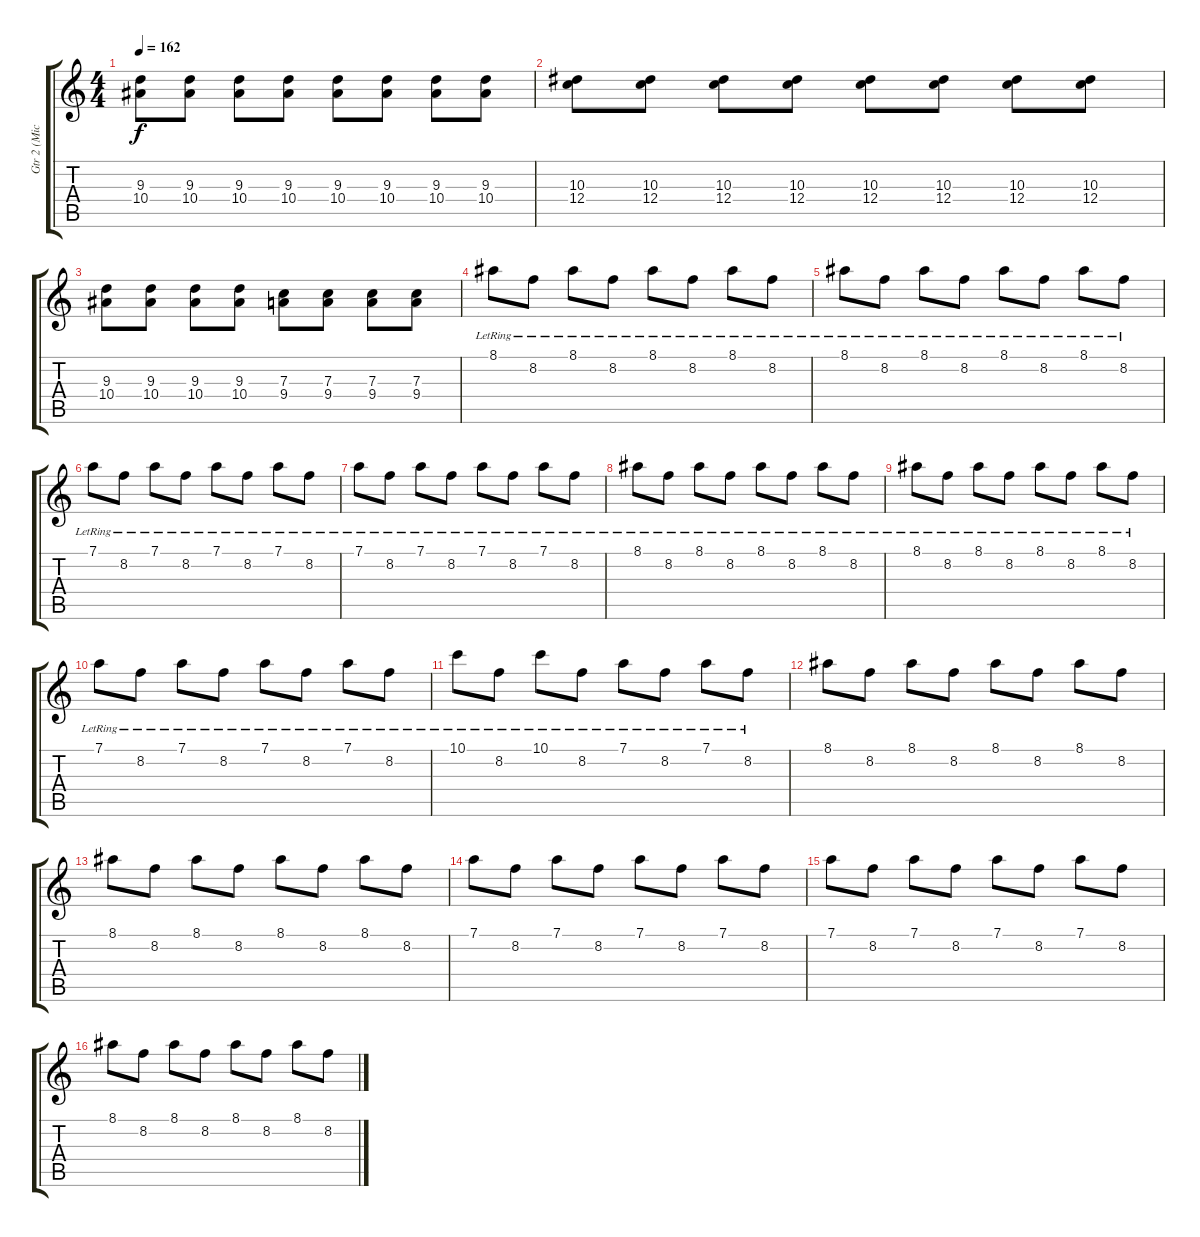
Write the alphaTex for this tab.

\track ("Gtr 2 (Michael Padget)" "Gtr 2 (Mic") {instrument acousticguitarsteel}
\staff {score tabs}
\tuning (D4 A3 F3 C3 G2 C2) {hide}
\ts (4 4)
\tempo 162
\clef g2
\ks c
(9.3 10.4).8{dy f} (9.3 10.4).8 (9.3 10.4).8 (9.3 10.4).8 (9.3 10.4).8 (9.3 10.4).8 (9.3 10.4).8 (9.3 10.4).8 |
(10.3 12.4).8 (10.3 12.4).8 (10.3 12.4).8 (10.3 12.4).8 (10.3 12.4).8 (10.3 12.4).8 (10.3 12.4).8 (10.3 12.4).8 |
(9.3 10.4).8 (9.3 10.4).8 (9.3 10.4).8 (9.3 10.4).8 (7.3 9.4).8 (7.3 9.4).8 (7.3 9.4).8 (7.3 9.4).8 |
8.1{lr}.8 8.2{lr}.8 8.1{lr}.8 8.2{lr}.8 8.1{lr}.8 8.2{lr}.8 8.1{lr}.8 8.2{lr}.8 |
8.1{lr}.8 8.2{lr}.8 8.1{lr}.8 8.2{lr}.8 8.1{lr}.8 8.2{lr}.8 8.1{lr}.8 8.2{lr}.8 |
7.1{lr}.8 8.2{lr}.8 7.1{lr}.8 8.2{lr}.8 7.1{lr}.8 8.2{lr}.8 7.1{lr}.8 8.2{lr}.8 |
7.1{lr}.8 8.2{lr}.8 7.1{lr}.8 8.2{lr}.8 7.1{lr}.8 8.2{lr}.8 7.1{lr}.8 8.2{lr}.8 |
8.1{lr}.8 8.2{lr}.8 8.1{lr}.8 8.2{lr}.8 8.1{lr}.8 8.2{lr}.8 8.1{lr}.8 8.2{lr}.8 |
8.1{lr}.8 8.2{lr}.8 8.1{lr}.8 8.2{lr}.8 8.1{lr}.8 8.2{lr}.8 8.1{lr}.8 8.2{lr}.8 |
7.1{lr}.8 8.2{lr}.8 7.1{lr}.8 8.2{lr}.8 7.1{lr}.8 8.2{lr}.8 7.1{lr}.8 8.2{lr}.8 |
10.1{lr}.8 8.2{lr}.8 10.1{lr}.8 8.2{lr}.8 7.1{lr}.8 8.2{lr}.8 7.1{lr}.8 8.2{lr}.8 |
8.1.8 8.2.8 8.1.8 8.2.8 8.1.8 8.2.8 8.1.8 8.2.8 |
8.1.8 8.2.8 8.1.8 8.2.8 8.1.8 8.2.8 8.1.8 8.2.8 |
7.1.8 8.2.8 7.1.8 8.2.8 7.1.8 8.2.8 7.1.8 8.2.8 |
7.1.8 8.2.8 7.1.8 8.2.8 7.1.8 8.2.8 7.1.8 8.2.8 |
8.1.8 8.2.8 8.1.8 8.2.8 8.1.8 8.2.8 8.1.8 8.2.8
